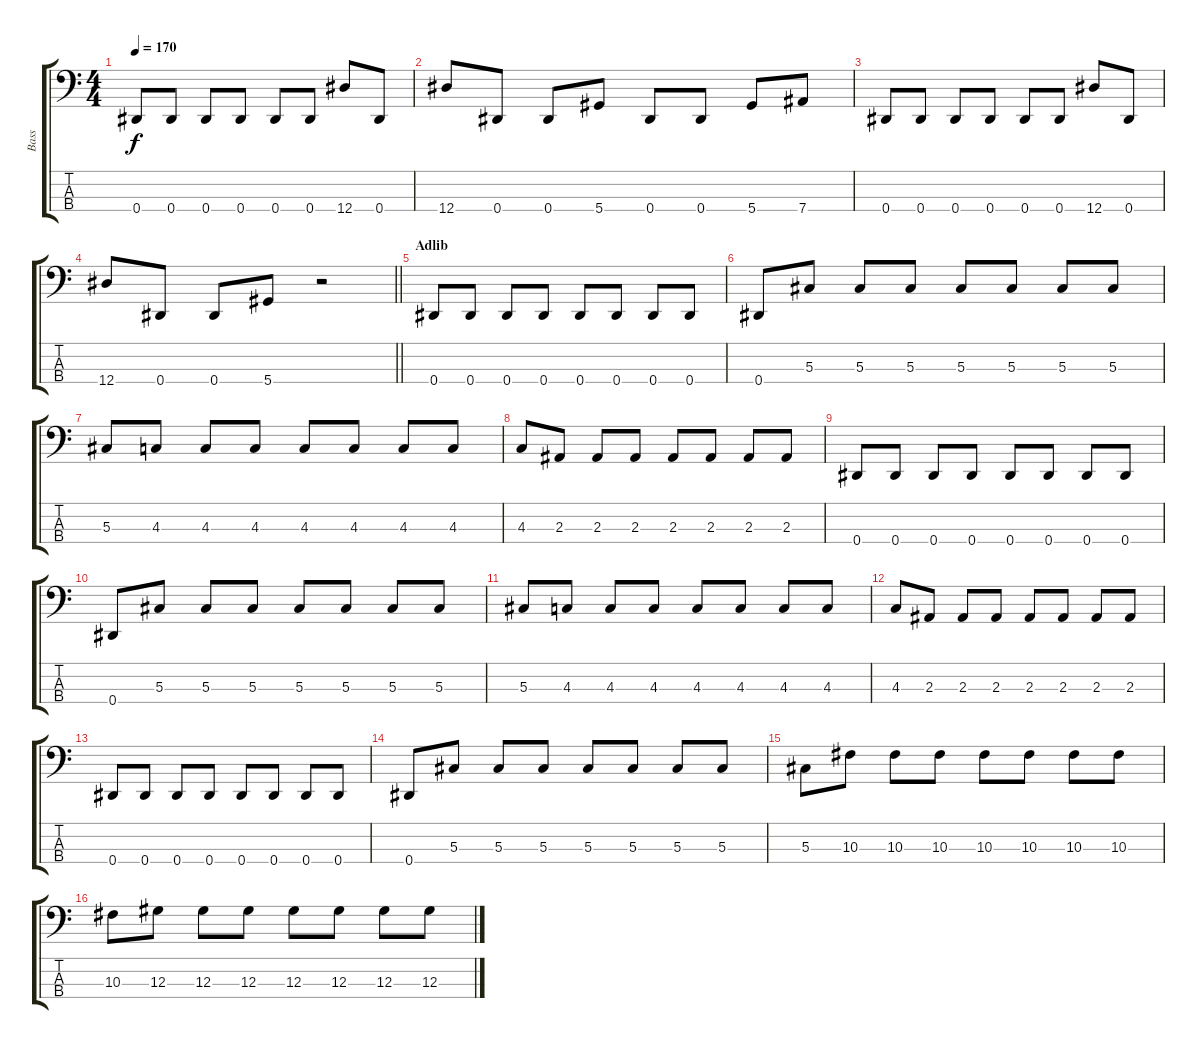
\track ("Bass" "Bass") {instrument electricbassfinger}
\staff {score tabs}
\tuning (Gb2 Db2 Ab1 Eb1) {hide}
\ts (4 4)
\tempo 170
\clef f4
\ks c
0.4.8{dy f} 0.4.8 0.4.8 0.4.8 0.4.8 0.4.8 12.4.8 0.4.8 |
12.4.8 0.4.8 0.4.8 5.4.8 0.4.8 0.4.8 5.4.8 7.4.8 |
0.4.8 0.4.8 0.4.8 0.4.8 0.4.8 0.4.8 12.4.8 0.4.8 |
\barLineRight lightlight
12.4.8 0.4.8 0.4.8 5.4.8 r.2 |
\section ("" "Adlib")
0.4.8 0.4.8 0.4.8 0.4.8 0.4.8 0.4.8 0.4.8 0.4.8 |
0.4.8 5.3.8 5.3.8 5.3.8 5.3.8 5.3.8 5.3.8 5.3.8 |
5.3.8 4.3.8 4.3.8 4.3.8 4.3.8 4.3.8 4.3.8 4.3.8 |
4.3.8 2.3.8 2.3.8 2.3.8 2.3.8 2.3.8 2.3.8 2.3.8 |
0.4.8 0.4.8 0.4.8 0.4.8 0.4.8 0.4.8 0.4.8 0.4.8 |
0.4.8 5.3.8 5.3.8 5.3.8 5.3.8 5.3.8 5.3.8 5.3.8 |
5.3.8 4.3.8 4.3.8 4.3.8 4.3.8 4.3.8 4.3.8 4.3.8 |
4.3.8 2.3.8 2.3.8 2.3.8 2.3.8 2.3.8 2.3.8 2.3.8 |
0.4.8 0.4.8 0.4.8 0.4.8 0.4.8 0.4.8 0.4.8 0.4.8 |
0.4.8 5.3.8 5.3.8 5.3.8 5.3.8 5.3.8 5.3.8 5.3.8 |
5.3.8 10.3.8 10.3.8 10.3.8 10.3.8 10.3.8 10.3.8 10.3.8 |
10.3.8 12.3.8 12.3.8 12.3.8 12.3.8 12.3.8 12.3.8 12.3.8
